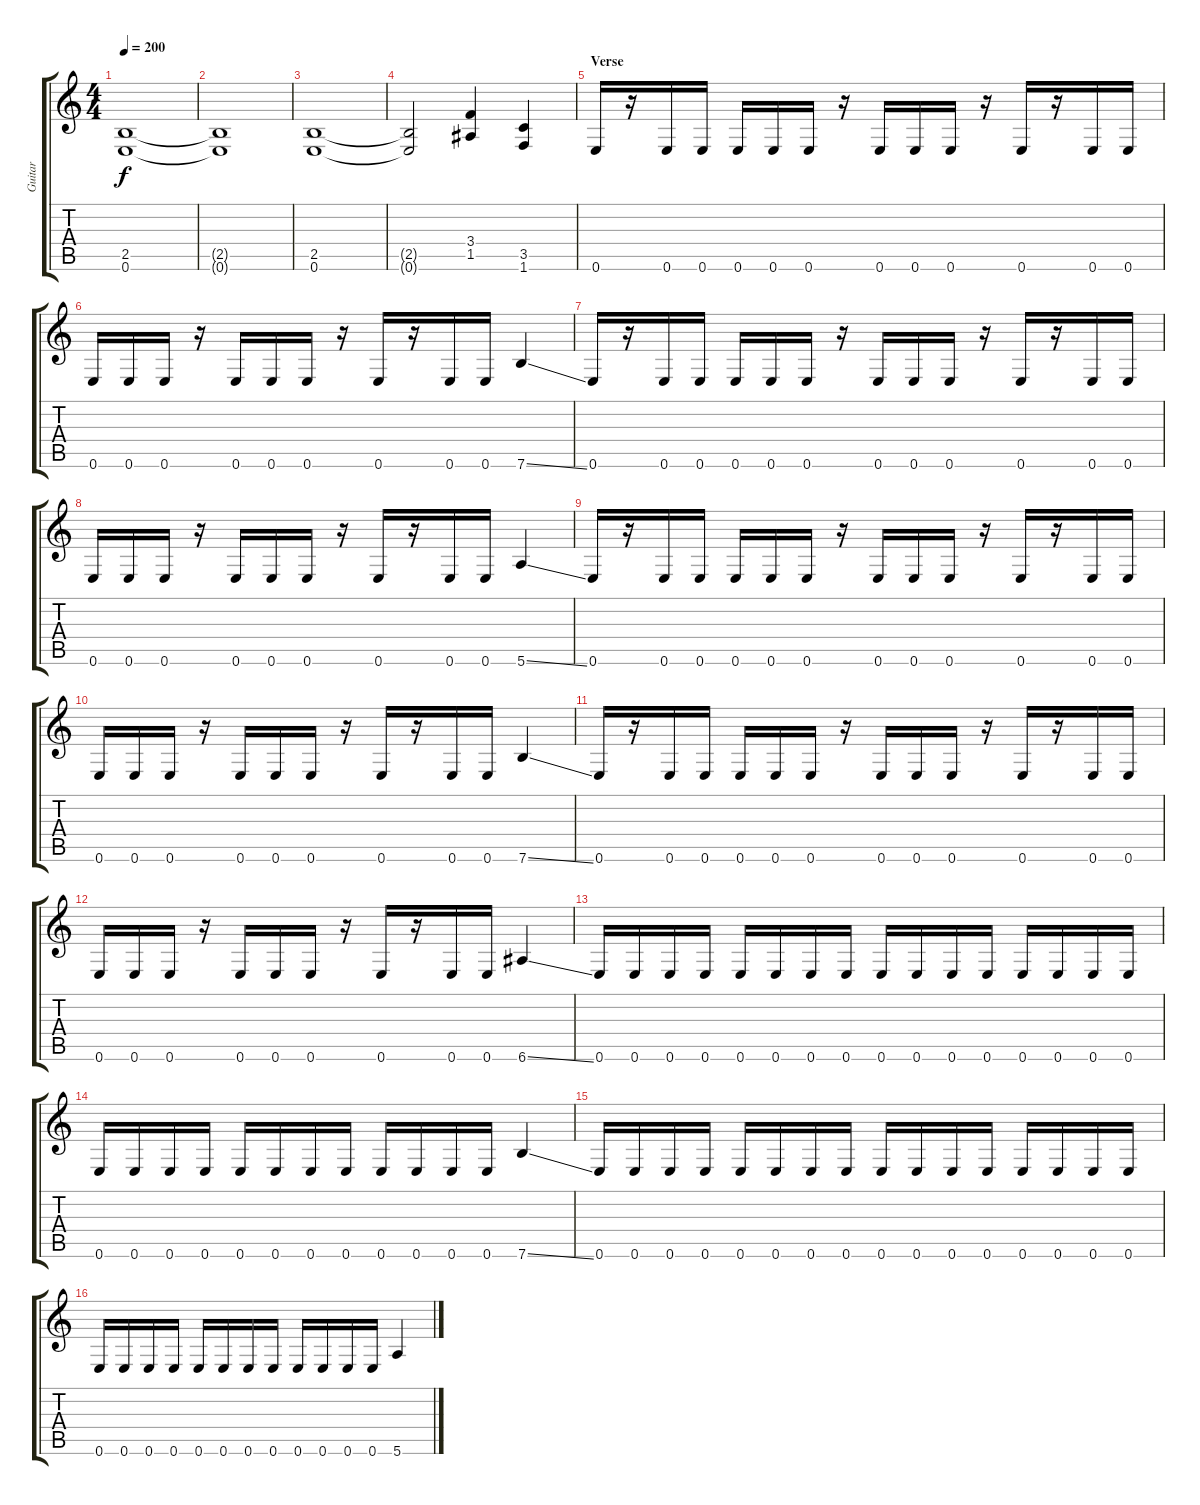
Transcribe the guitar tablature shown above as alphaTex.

\track ("Guitar" "Guitar") {instrument distortionguitar}
\staff {score tabs}
\tuning (E4 B3 G3 D3 A2 E2) {hide}
\ts (4 4)
\tempo 200
\clef g2
\ks c
(2.5 0.6).1{dy f} |
(2.5{t} 0.6{t}).1 |
(2.5 0.6).1 |
(2.5{t} 0.6{t}).2 (3.4 1.5).4 (3.5 1.6).4 |
\section ("" "Verse")
0.6.16 r.16 0.6.16 0.6.16 0.6.16 0.6.16 0.6.16 r.16 0.6.16 0.6.16 0.6.16 r.16 0.6.16 r.16 0.6.16 0.6.16 |
0.6.16 0.6.16 0.6.16 r.16 0.6.16 0.6.16 0.6.16 r.16 0.6.16 r.16 0.6.16 0.6.16 7.6{ss}.4 |
0.6.16 r.16 0.6.16 0.6.16 0.6.16 0.6.16 0.6.16 r.16 0.6.16 0.6.16 0.6.16 r.16 0.6.16 r.16 0.6.16 0.6.16 |
0.6.16 0.6.16 0.6.16 r.16 0.6.16 0.6.16 0.6.16 r.16 0.6.16 r.16 0.6.16 0.6.16 5.6{ss}.4 |
0.6.16 r.16 0.6.16 0.6.16 0.6.16 0.6.16 0.6.16 r.16 0.6.16 0.6.16 0.6.16 r.16 0.6.16 r.16 0.6.16 0.6.16 |
0.6.16 0.6.16 0.6.16 r.16 0.6.16 0.6.16 0.6.16 r.16 0.6.16 r.16 0.6.16 0.6.16 7.6{ss}.4 |
0.6.16 r.16 0.6.16 0.6.16 0.6.16 0.6.16 0.6.16 r.16 0.6.16 0.6.16 0.6.16 r.16 0.6.16 r.16 0.6.16 0.6.16 |
0.6.16 0.6.16 0.6.16 r.16 0.6.16 0.6.16 0.6.16 r.16 0.6.16 r.16 0.6.16 0.6.16 6.6{ss}.4 |
\section ("" "")
0.6.16 0.6.16 0.6.16 0.6.16 0.6.16 0.6.16 0.6.16 0.6.16 0.6.16 0.6.16 0.6.16 0.6.16 0.6.16 0.6.16 0.6.16 0.6.16 |
0.6.16 0.6.16 0.6.16 0.6.16 0.6.16 0.6.16 0.6.16 0.6.16 0.6.16 0.6.16 0.6.16 0.6.16 7.6{ss}.4 |
0.6.16 0.6.16 0.6.16 0.6.16 0.6.16 0.6.16 0.6.16 0.6.16 0.6.16 0.6.16 0.6.16 0.6.16 0.6.16 0.6.16 0.6.16 0.6.16 |
0.6.16 0.6.16 0.6.16 0.6.16 0.6.16 0.6.16 0.6.16 0.6.16 0.6.16 0.6.16 0.6.16 0.6.16 5.6{ss}.4
